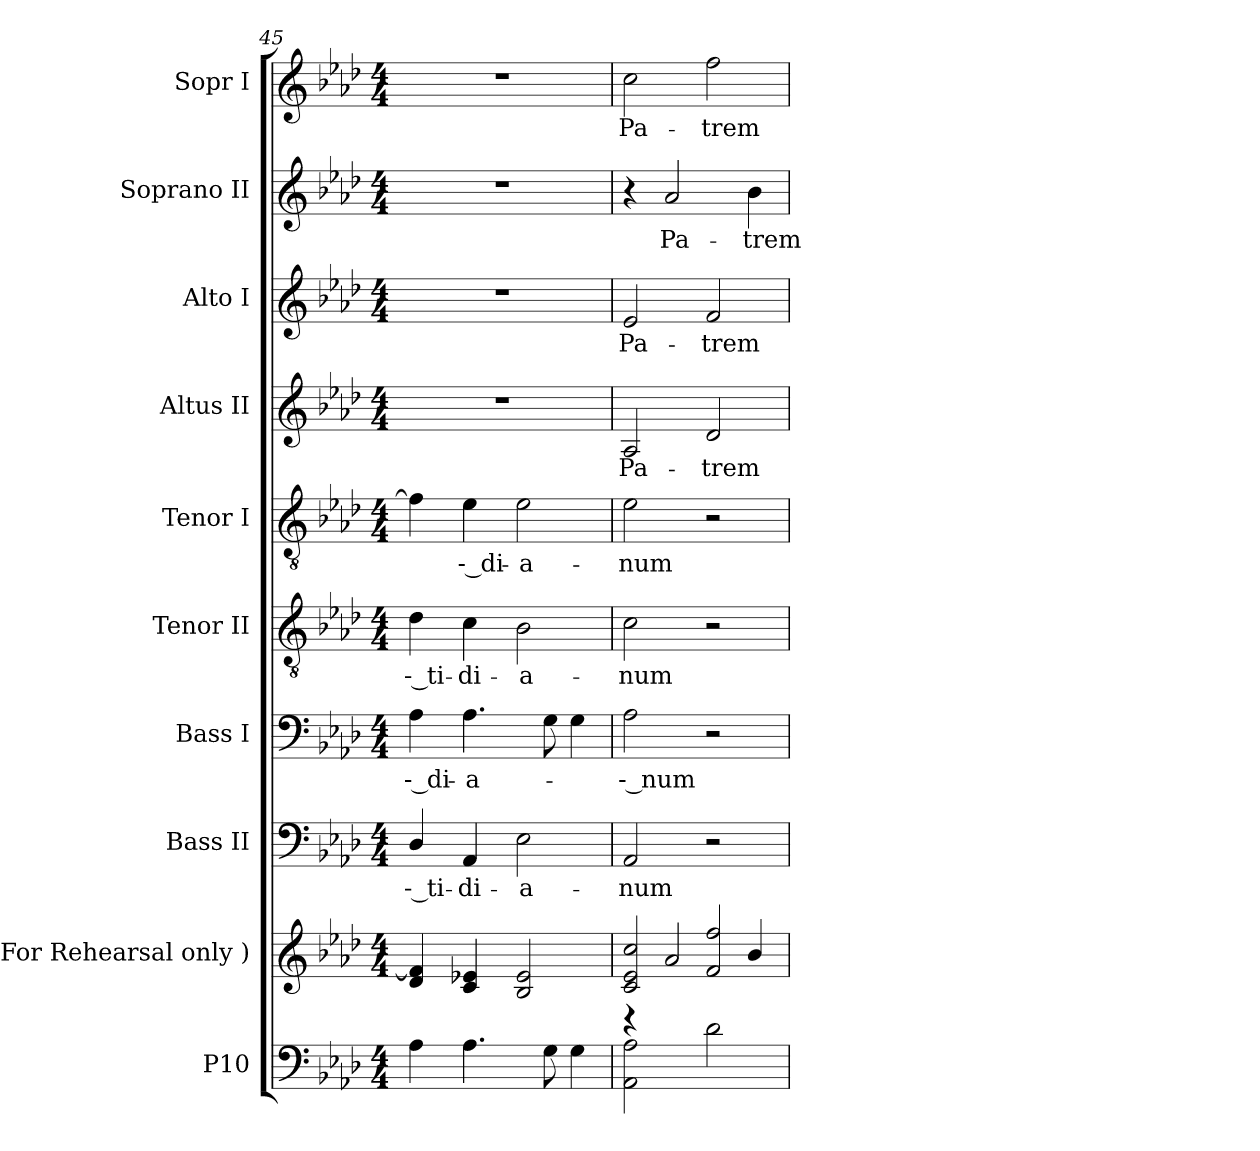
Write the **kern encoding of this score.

**kern	**kern	**kern	**text	**kern	**text	**kern	**text	**kern	**text	**kern	**text	**kern	**text	**kern	**text	**kern	**text
*part10	*part9	*part8	*part8	*part7	*part7	*part6	*part6	*part5	*part5	*part4	*part4	*part3	*part3	*part2	*part2	*part1	*part1
*staff10	*staff9	*staff8	*staff8	*staff7	*staff7	*staff6	*staff6	*staff5	*staff5	*staff4	*staff4	*staff3	*staff3	*staff2	*staff2	*staff1	*staff1
*I"P10	*I"( For Rehearsal  only )	*I"Bass II	*	*I"Bass I	*	*I"Tenor II	*	*I"Tenor I	*	*I"Altus II	*	*I"Alto I	*	*I"Soprano II	*	*I"Sopr I	*
*	*I'Reh.	*I'B-II	*	*I'B-I	*	*I'T-II	*	*I'T-I	*	*I'A-II	*	*I'A-I	*	*I'S-II	*	*I'S-I	*
!!LO:PB:g=z
*clefF4	*clefG2	*clefF4	*	*clefF4	*	*clefGv2	*	*clefGv2	*	*clefG2	*	*clefG2	*	*clefG2	*	*clefG2	*
*	*	*	*	*	*	*ITrd7c12	*	*ITrd7c12	*	*	*	*	*	*	*	*	*
*k[b-e-a-d-]	*k[b-e-a-d-]	*k[b-e-a-d-]	*	*k[b-e-a-d-]	*	*k[b-e-a-d-]	*	*k[b-e-a-d-]	*	*k[b-e-a-d-]	*	*k[b-e-a-d-]	*	*k[b-e-a-d-]	*	*k[b-e-a-d-]	*
*A-:	*A-:	*A-:	*	*A-:	*	*A-:	*	*A-:	*	*A-:	*	*A-:	*	*A-:	*	*A-:	*
*M4/4	*M4/4	*M4/4	*	*M4/4	*	*M4/4	*	*M4/4	*	*M4/4	*	*M4/4	*	*M4/4	*	*M4/4	*
=45	=45	=45	=45	=45	=45	=45	=45	=45	=45	=45	=45	=45	=45	=45	=45	=45	=45
!	!	!	!LO:LY:b:color=#000000	!	!	!	!	!	!	!	!	!	!	!	!	!	!
!	!	!	!	!	!LO:LY:b:color=#000000	!	!	!	!	!	!	!	!	!	!	!	!
!	!	!	!	!	!	!	!LO:LY:b:color=#000000	!	!	!	!	!	!	!	!	!	!
4A-i\	4d-i/ 4fi]	4D-i/	-- ti-	4A-i\	-- di-	4D-i\	-- ti-	4Fi\]	.	1r	.	1r	.	1r	.	1r	.
!	!	!	!LO:LY:b:color=#000000	!	!	!	!	!	!	!	!	!	!	!	!	!	!
!	!	!	!	!	!LO:LY:b:color=#000000	!	!	!	!	!	!	!	!	!	!	!	!
!	!	!	!	!	!	!	!LO:LY:b:color=#000000	!	!	!	!	!	!	!	!	!	!
!	!	!	!	!	!	!	!	!	!LO:LY:b:color=#000000	!	!	!	!	!	!	!	!
4.A-i\	4ci/ 4e-Xi	4AA-i/	-di-	4.A-i\	-a-	4Ci\	-di-	4E-i\	-- di-	.	.	.	.	.	.	.	.
!	!	!	!LO:LY:b:color=#000000	!	!	!	!	!	!	!	!	!	!	!	!	!	!
!	!	!	!	!	!	!	!LO:LY:b:color=#000000	!	!	!	!	!	!	!	!	!	!
!	!	!	!	!	!	!	!	!	!LO:LY:b:color=#000000	!	!	!	!	!	!	!	!
.	2B-i/ 2e-i	2E-i\	-a-	.	.	2BB-i\	-a-	2E-i\	-a-	.	.	.	.	.	.	.	.
8Gi\	.	.	.	8Gi\	.	.	.	.	.	.	.	.	.	.	.	.	.
4Gi\	.	.	.	4Gi\	.	.	.	.	.	.	.	.	.	.	.	.	.
=46	=46	=46	=46	=46	=46	=46	=46	=46	=46	=46	=46	=46	=46	=46	=46	=46	=46
*	*^	*	*	*	*	*	*	*	*	*	*	*	*	*	*	*	*
!	!	!	!	!LO:LY:b:color=#000000	!	!	!	!	!	!	!	!	!	!	!	!	!	!
!	!	!	!	!	!	!LO:LY:b:color=#000000	!	!	!	!	!	!	!	!	!	!	!	!
!	!	!	!	!	!	!	!	!LO:LY:b:color=#000000	!	!	!	!	!	!	!	!	!	!
!	!	!	!	!	!	!	!	!	!	!LO:LY:b:color=#000000	!	!	!	!	!	!	!	!
!	!	!	!	!	!	!	!	!	!	!	!	!LO:LY:b:color=#000000	!	!	!	!	!	!
!	!	!	!	!	!	!	!	!	!	!	!	!	!	!LO:LY:b:color=#000000	!	!	!	!
!	!	!	!	!	!	!	!	!	!	!	!	!	!	!	!	!	!	!LO:LY:b:color=#000000
2AA-i\ 2A-i	2ci/ 2e-i 2cci	4r	2AA-i/	-num	2A-i\	-- num	2Ci\	-num	2E-i\	-num	2A-i/	Pa-	2e-i/	Pa-	4r	.	2cci\	Pa-
!	!	!	!	!	!	!	!	!	!	!	!	!	!	!	!	!LO:LY:b:color=#000000	!	!
.	.	2a-i/	.	.	.	.	.	.	.	.	.	.	.	.	2a-i/	Pa-	.	.
!	!	!	!	!	!	!	!	!	!	!	!	!LO:LY:b:color=#000000	!	!	!	!	!	!
!	!	!	!	!	!	!	!	!	!	!	!	!	!	!LO:LY:b:color=#000000	!	!	!	!
!	!	!	!	!	!	!	!	!	!	!	!	!	!	!	!	!	!	!LO:LY:b:color=#000000
2d-i\	2fi/ 2ffi	.	2r	.	2r	.	2r	.	2r	.	2d-i/	-trem	2fi/	-trem	.	.	2ffi\	-trem
!	!	!	!	!	!	!	!	!	!	!	!	!	!	!	!	!LO:LY:b:color=#000000	!	!
.	.	4b-i/	.	.	.	.	.	.	.	.	.	.	.	.	4b-i\	-trem	.	.
*	*v	*v	*	*	*	*	*	*	*	*	*	*	*	*	*	*	*	*
=	=	=	=	=	=	=	=	=	=	=	=	=	=	=	=	=	=
*-	*-	*-	*-	*-	*-	*-	*-	*-	*-	*-	*-	*-	*-	*-	*-	*-	*-
